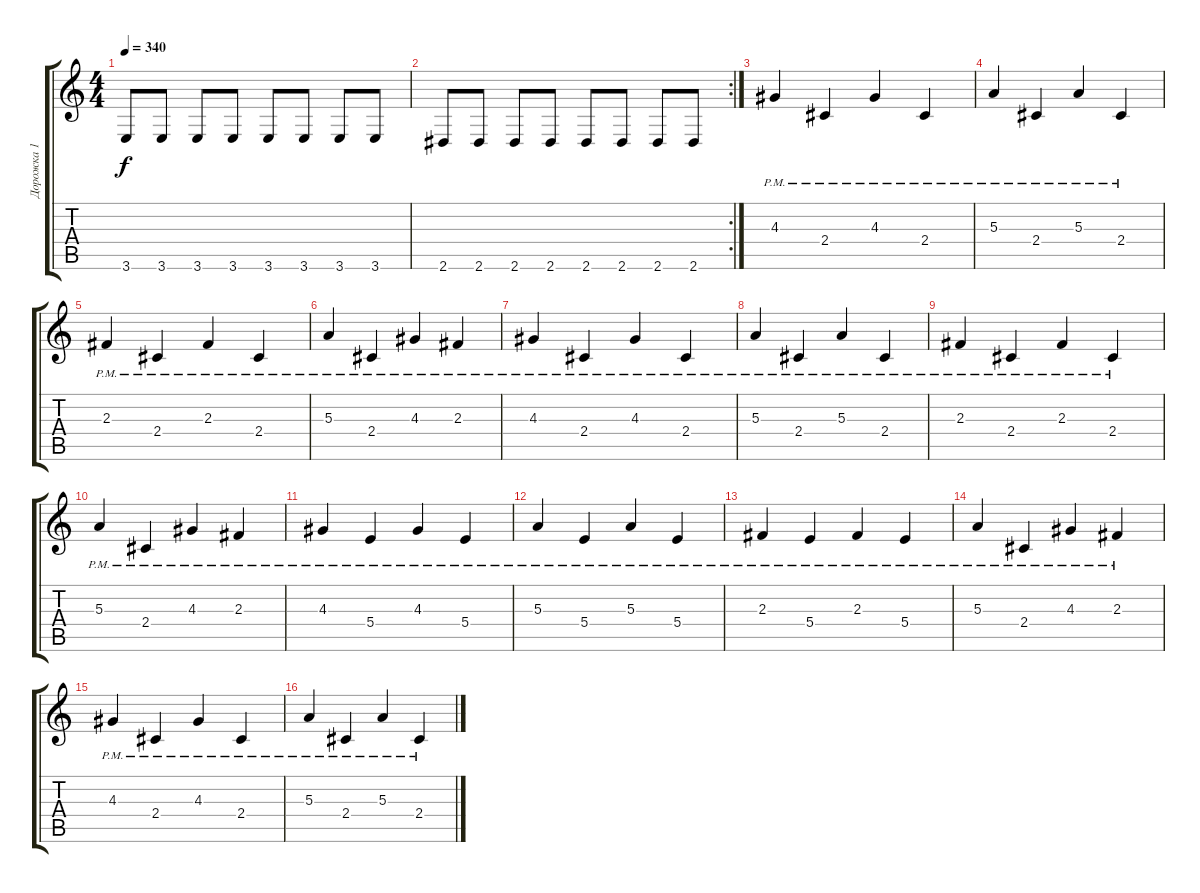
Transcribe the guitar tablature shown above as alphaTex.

\track ("Дорожка 1" "Дорожка 1") {instrument overdrivenguitar}
\staff {score tabs}
\tuning (Db4 Ab3 E3 B2 Gb2 Db2) {hide}
\ts (4 4)
\tempo 340
\clef g2
\ks c
3.6.8{dy f} 3.6.8 3.6.8 3.6.8 3.6.8 3.6.8 3.6.8 3.6.8 |
\rc 2
2.6.8 2.6.8 2.6.8 2.6.8 2.6.8 2.6.8 2.6.8 2.6.8 |
4.3{pm}.4 2.4{pm}.4 4.3{pm}.4 2.4{pm}.4 |
5.3{pm}.4 2.4{pm}.4 5.3{pm}.4 2.4{pm}.4 |
2.3{pm}.4 2.4{pm}.4 2.3{pm}.4 2.4{pm}.4 |
5.3{pm}.4 2.4{pm}.4 4.3{pm}.4 2.3{pm}.4 |
4.3{pm}.4 2.4{pm}.4 4.3{pm}.4 2.4{pm}.4 |
5.3{pm}.4 2.4{pm}.4 5.3{pm}.4 2.4{pm}.4 |
2.3{pm}.4 2.4{pm}.4 2.3{pm}.4 2.4{pm}.4 |
5.3{pm}.4 2.4{pm}.4 4.3{pm}.4 2.3{pm}.4 |
4.3{pm}.4 5.4{pm}.4 4.3{pm}.4 5.4{pm}.4 |
5.3{pm}.4 5.4{pm}.4 5.3{pm}.4 5.4{pm}.4 |
2.3{pm}.4 5.4{pm}.4 2.3{pm}.4 5.4{pm}.4 |
5.3{pm}.4 2.4{pm}.4 4.3{pm}.4 2.3{pm}.4 |
4.3{pm}.4 2.4{pm}.4 4.3{pm}.4 2.4{pm}.4 |
5.3{pm}.4 2.4{pm}.4 5.3{pm}.4 2.4{pm}.4
